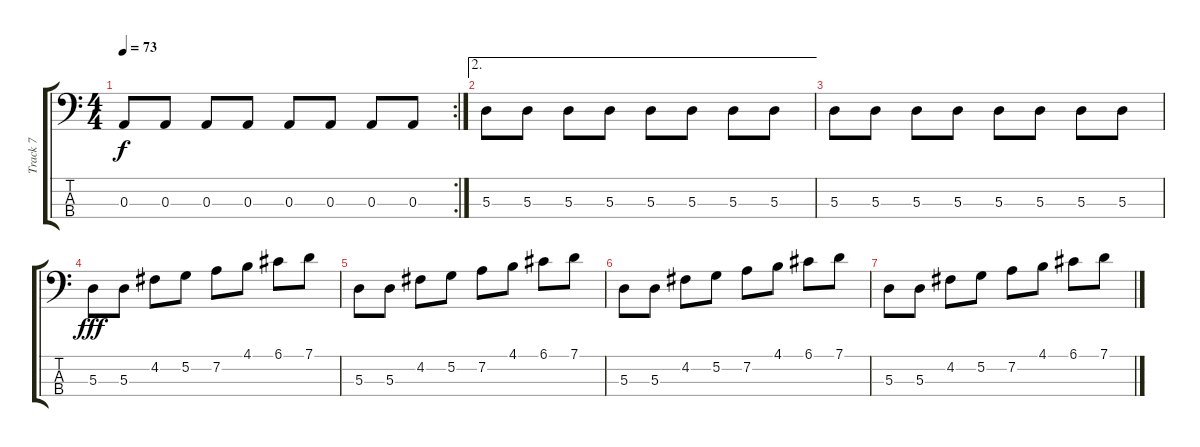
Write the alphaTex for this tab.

\track ("Track 7" "Track 7") {instrument acousticbass}
\staff {score tabs}
\tuning (G2 D2 A1 E1) {hide}
\rc 2
\ts (4 4)
\tempo 73
\clef f4
\ks c
0.3.8{dy f} 0.3.8 0.3.8 0.3.8 0.3.8 0.3.8 0.3.8 0.3.8 |
\ae 2
5.3.8 5.3.8 5.3.8 5.3.8 5.3.8 5.3.8 5.3.8 5.3.8 |
5.3.8 5.3.8 5.3.8 5.3.8 5.3.8 5.3.8 5.3.8 5.3.8 |
5.3.8{dy fff} 5.3.8 4.2.8 5.2.8 7.2.8 4.1.8 6.1.8 7.1.8 |
5.3.8 5.3.8 4.2.8 5.2.8 7.2.8 4.1.8 6.1.8 7.1.8 |
5.3.8 5.3.8 4.2.8 5.2.8 7.2.8 4.1.8 6.1.8 7.1.8 |
5.3.8 5.3.8 4.2.8 5.2.8 7.2.8 4.1.8 6.1.8 7.1.8
